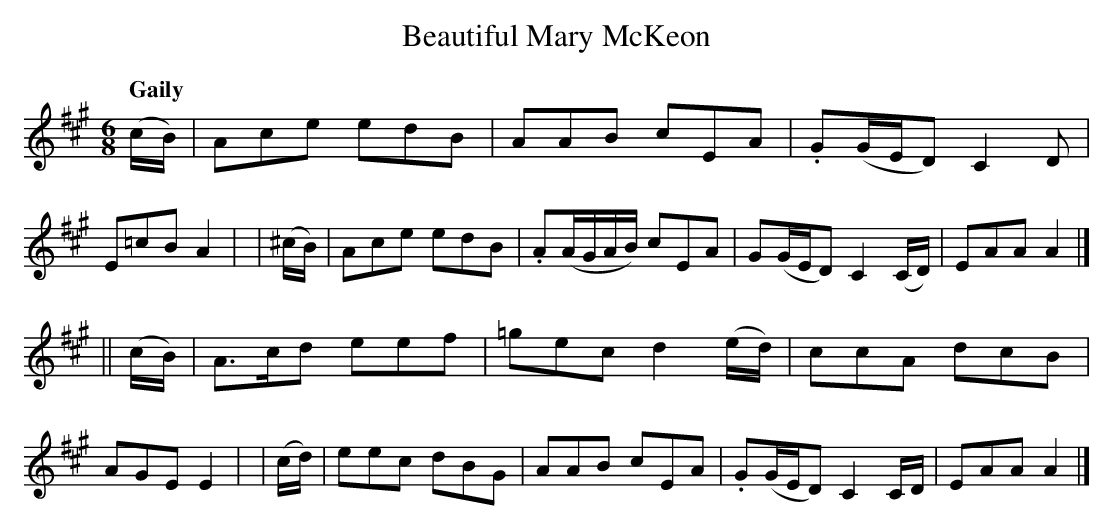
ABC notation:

X:1
T: Beautiful Mary McKeon
Q: "Gaily"
M: 6/8
L: 1/8
K: A
   (c/B/) | Ace  edB |  AAB cEA | .G(G/E/D) C2D | E=cB A2 |\
| (^c/B/) | Ace  edB | .A(A/G/A/B/) cEA | G(G/E/D) C2(C/D/) | EAA A2 |]
|| (c/B/) | A>cd eef | =gec d2(e/d/) | ccA dcB | AGE E2 |\
|  (c/d/) | eec  dBG |  AAB cEA | .G(G/E/D) C2C/D/ | EAA A2 |]
